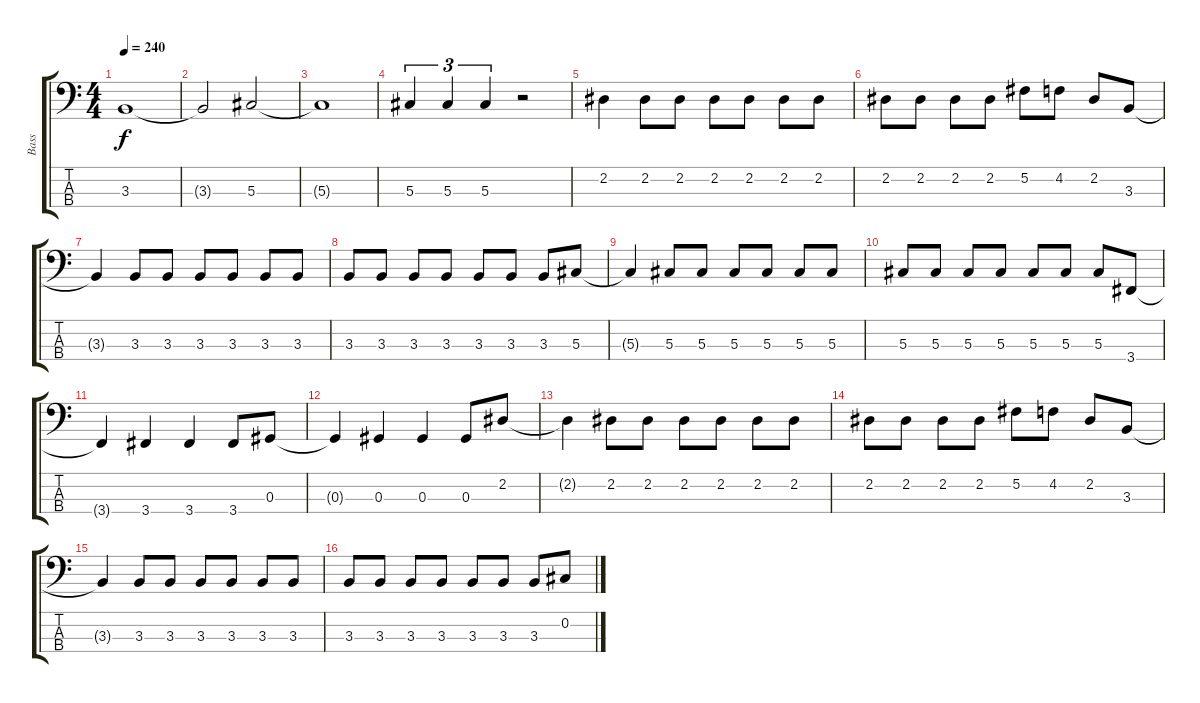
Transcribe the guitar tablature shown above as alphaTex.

\track ("Bass" "Bass") {instrument electricbassfinger}
\staff {score tabs}
\tuning (Gb2 Db2 Ab1 Eb1) {hide}
\ts (4 4)
\tempo 240
\clef f4
\ks c
3.3.1{dy f} |
3.3{t}.2 5.3.2 |
5.3{t}.1 |
5.3.4{tu (3 2)} 5.3.4{tu (3 2)} 5.3.4{tu (3 2)} r.2 |
2.2.4 2.2.8 2.2.8 2.2.8 2.2.8 2.2.8 2.2.8 |
2.2.8 2.2.8 2.2.8 2.2.8 5.2.8 4.2.8 2.2.8 3.3.8 |
3.3{t}.4 3.3.8 3.3.8 3.3.8 3.3.8 3.3.8 3.3.8 |
3.3.8 3.3.8 3.3.8 3.3.8 3.3.8 3.3.8 3.3.8 5.3.8 |
5.3{t}.4 5.3.8 5.3.8 5.3.8 5.3.8 5.3.8 5.3.8 |
5.3.8 5.3.8 5.3.8 5.3.8 5.3.8 5.3.8 5.3.8 3.4.8 |
3.4{t}.4 3.4.4 3.4.4 3.4.8 0.3.8 |
0.3{t}.4 0.3.4 0.3.4 0.3.8 2.2.8 |
2.2{t}.4 2.2.8 2.2.8 2.2.8 2.2.8 2.2.8 2.2.8 |
2.2.8 2.2.8 2.2.8 2.2.8 5.2.8 4.2.8 2.2.8 3.3.8 |
3.3{t}.4 3.3.8 3.3.8 3.3.8 3.3.8 3.3.8 3.3.8 |
3.3.8 3.3.8 3.3.8 3.3.8 3.3.8 3.3.8 3.3.8 0.2.8
